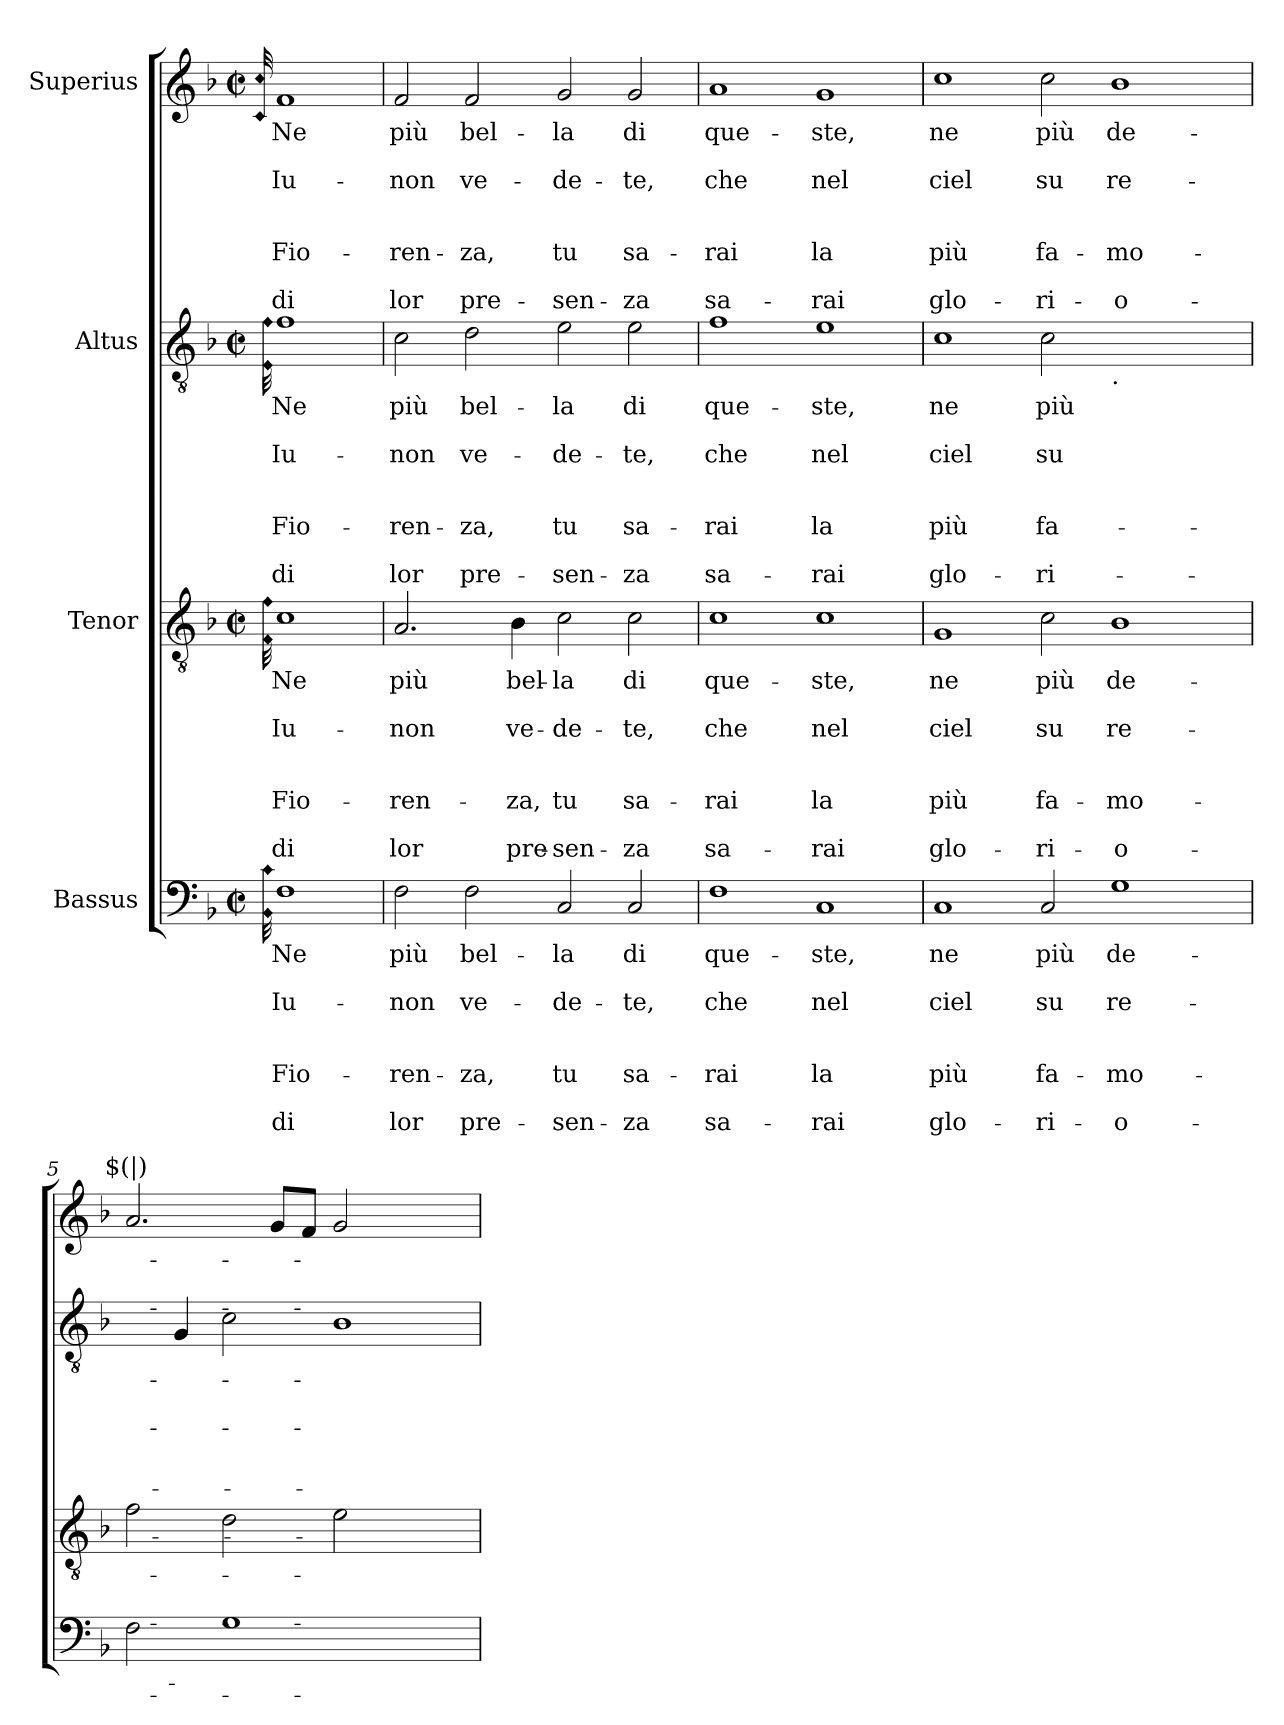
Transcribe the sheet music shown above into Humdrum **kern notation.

**kern	**text	**text	**text	**text	**text	**text	**text	**text	**kern	**text	**text	**text	**text	**text	**text	**text	**text	**kern	**text	**text	**text	**text	**text	**text	**text	**text	**kern	**text	**text	**text	**text	**text	**text	**text	**text
*part4	*part4	*part4	*part4	*part4	*part4	*part4	*part4	*part4	*part3	*part3	*part3	*part3	*part3	*part3	*part3	*part3	*part3	*part2	*part2	*part2	*part2	*part2	*part2	*part2	*part2	*part2	*part1	*part1	*part1	*part1	*part1	*part1	*part1	*part1	*part1
*staff4	*staff4	*staff4	*staff4	*staff4	*staff4	*staff4	*staff4	*staff4	*staff3	*staff3	*staff3	*staff3	*staff3	*staff3	*staff3	*staff3	*staff3	*staff2	*staff2	*staff2	*staff2	*staff2	*staff2	*staff2	*staff2	*staff2	*staff1	*staff1	*staff1	*staff1	*staff1	*staff1	*staff1	*staff1	*staff1
*I"Bassus	*	*	*	*	*	*	*	*	*I"Tenor	*	*	*	*	*	*	*	*	*I"Altus	*	*	*	*	*	*	*	*	*I"Superius	*	*	*	*	*	*	*	*
*clefF4	*	*	*	*	*	*	*	*	*clefGv2	*	*	*	*	*	*	*	*	*clefGv2	*	*	*	*	*	*	*	*	*clefG2	*	*	*	*	*	*	*	*
*k[b-]	*	*	*	*	*	*	*	*	*k[b-]	*	*	*	*	*	*	*	*	*k[b-]	*	*	*	*	*	*	*	*	*k[b-]	*	*	*	*	*	*	*	*
*F:	*	*	*	*	*	*	*	*	*F:	*	*	*	*	*	*	*	*	*F:	*	*	*	*	*	*	*	*	*F:	*	*	*	*	*	*	*	*
*M4/2	*	*	*	*	*	*	*	*	*M4/2	*	*	*	*	*	*	*	*	*M4/2	*	*	*	*	*	*	*	*	*M4/2	*	*	*	*	*	*	*	*
*met(c|)	*	*	*	*	*	*	*	*	*met(c|)	*	*	*	*	*	*	*	*	*met(c|)	*	*	*	*	*	*	*	*	*met(c|)	*	*	*	*	*	*	*	*
=1	=1	=1	=1	=1	=1	=1	=1	=1	=1	=1	=1	=1	=1	=1	=1	=1	=1	=1	=1	=1	=1	=1	=1	=1	=1	=1	=1	=1	=1	=1	=1	=1	=1	=1	=1
!	!	!	!	!	!	!	!	!	!	!	!	!	!	!	!	!	!	!	!	!	!	!	!	!	!	!	!LO:N:n=1:head=diamond	!	!	!	!	!	!	!	!
!	!	!	!	!	!	!	!	!	!	!	!	!	!	!	!	!	!	!LO:N:n=1:head=diamond	!	!	!	!	!	!	!	!	!LO:N:n=2:head=diamond	!	!	!	!	!	!	!	!
!	!	!	!	!	!	!	!	!	!LO:N:n=1:head=diamond	!	!	!	!	!	!	!	!	!LO:N:n=2:head=diamond	!	!	!	!	!	!	!	!	!	!	!	!	!	!	!	!	!
!LO:N:n=1:head=diamond	!	!	!	!	!	!	!	!	!LO:N:n=2:head=diamond	!	!	!	!	!	!	!	!	!	!	!	!	!	!	!	!	!	!	!	!	!	!	!	!	!	!
!LO:N:n=2:head=diamond	!	!	!	!	!	!	!	!	!	!	!	!	!	!	!	!	!	!	!	!	!	!	!	!	!	!	!	!	!	!	!	!	!	!	!
32qqBB- 32qqc	.	.	.	.	.	.	.	.	32qqF 32qqf	.	.	.	.	.	.	.	.	32qqE 32qqf	.	.	.	.	.	.	.	.	32qqc 32qqcc	.	.	.	.	.	.	.	.
!	!LO:LY:b	!	!LO:LY:b	!	!	!LO:LY:b	!	!LO:LY:b	!	!LO:LY:b	!	!LO:LY:b	!	!	!LO:LY:b	!	!LO:LY:b	!	!LO:LY:b	!	!LO:LY:b	!	!	!LO:LY:b	!	!LO:LY:b	!	!LO:LY:b	!	!LO:LY:b	!	!	!LO:LY:b	!	!LO:LY:b
1F	Ne	.	Iu-	.	.	-Fio-	.	-di	1c	Ne	.	Iu-	.	.	-Fio-	.	-di	1f	Ne	.	Iu-	.	.	-Fio-	.	-di	1f	Ne	.	Iu-	.	.	-Fio-	.	-di
=2	=2	=2	=2	=2	=2	=2	=2	=2	=2	=2	=2	=2	=2	=2	=2	=2	=2	=2	=2	=2	=2	=2	=2	=2	=2	=2	=2	=2	=2	=2	=2	=2	=2	=2	=2
!	!LO:LY:b	!	!LO:LY:b	!	!	!LO:LY:b	!	!LO:LY:b	!	!LO:LY:b	!	!LO:LY:b	!	!	!LO:LY:b	!	!LO:LY:b	!	!LO:LY:b	!	!LO:LY:b	!	!	!LO:LY:b	!	!LO:LY:b	!	!LO:LY:b	!	!LO:LY:b	!	!	!LO:LY:b	!	!LO:LY:b
2F	più	.	non	.	.	ren-	.	-lor	2.A	più	.	non	.	.	ren-	.	-lor	2c	più	.	non	.	.	ren-	.	-lor	2f	più	.	non	.	.	ren-	.	-lor
!	!LO:LY:b	!	!LO:LY:b	!	!	!LO:LY:b	!	!LO:LY:b	!	!	!	!	!	!	!	!	!	!	!LO:LY:b	!	!LO:LY:b	!	!	!LO:LY:b	!	!LO:LY:b	!	!LO:LY:b	!	!LO:LY:b	!	!	!LO:LY:b	!	!LO:LY:b
2F	bel-	.	-ve-	.	.	-za,	.	pre-	.	.	.	.	.	.	.	.	.	2d	bel-	.	-ve-	.	.	-za,	.	pre-	2f	bel-	.	-ve-	.	.	-za,	.	pre-
!	!	!	!	!	!	!	!	!	!	!LO:LY:b	!	!LO:LY:b	!	!	!LO:LY:b	!	!LO:LY:b	!	!	!	!	!	!	!	!	!	!	!	!	!	!	!	!	!	!
.	.	.	.	.	.	.	.	.	4B-	bel-	.	-ve-	.	.	-za,	.	pre-	.	.	.	.	.	.	.	.	.	.	.	.	.	.	.	.	.	.
!	!LO:LY:b	!	!LO:LY:b	!	!	!LO:LY:b	!	!LO:LY:b	!	!LO:LY:b	!	!LO:LY:b	!	!	!LO:LY:b	!	!LO:LY:b	!	!LO:LY:b	!	!LO:LY:b	!	!	!LO:LY:b	!	!LO:LY:b	!	!LO:LY:b	!	!LO:LY:b	!	!	!LO:LY:b	!	!LO:LY:b
2C	-la	.	de-	.	.	-tu	.	sen-	2c	-la	.	de-	.	.	-tu	.	sen-	2e	-la	.	de-	.	.	-tu	.	sen-	2g	-la	.	de-	.	.	-tu	.	sen-
!	!LO:LY:b	!	!LO:LY:b	!	!	!LO:LY:b	!	!LO:LY:b	!	!LO:LY:b	!	!LO:LY:b	!	!	!LO:LY:b	!	!LO:LY:b	!	!LO:LY:b	!	!LO:LY:b	!	!	!LO:LY:b	!	!LO:LY:b	!	!LO:LY:b	!	!LO:LY:b	!	!	!LO:LY:b	!	!LO:LY:b
2C	-di	.	te,	.	.	sa-	.	-za	2c	-di	.	te,	.	.	sa-	.	-za	2e	-di	.	te,	.	.	sa-	.	-za	2g	-di	.	te,	.	.	sa-	.	-za
=3	=3	=3	=3	=3	=3	=3	=3	=3	=3	=3	=3	=3	=3	=3	=3	=3	=3	=3	=3	=3	=3	=3	=3	=3	=3	=3	=3	=3	=3	=3	=3	=3	=3	=3	=3
!	!LO:LY:b	!	!LO:LY:b	!	!	!LO:LY:b	!	!LO:LY:b	!	!LO:LY:b	!	!LO:LY:b	!	!	!LO:LY:b	!	!LO:LY:b	!	!LO:LY:b	!	!LO:LY:b	!	!	!LO:LY:b	!	!LO:LY:b	!	!LO:LY:b	!	!LO:LY:b	!	!	!LO:LY:b	!	!LO:LY:b
1F	que-	.	-che	.	.	rai	.	sa-	1c	que-	.	-che	.	.	rai	.	sa-	1f	que-	.	-che	.	.	rai	.	sa-	1a	que-	.	-che	.	.	rai	.	sa-
!	!LO:LY:b	!	!LO:LY:b	!	!	!LO:LY:b	!	!LO:LY:b	!	!LO:LY:b	!	!LO:LY:b	!	!	!LO:LY:b	!	!LO:LY:b	!	!LO:LY:b	!	!LO:LY:b	!	!	!LO:LY:b	!	!LO:LY:b	!	!LO:LY:b	!	!LO:LY:b	!	!	!LO:LY:b	!	!LO:LY:b
1C	-ste,	.	nel	.	.	la	.	rai	1c	-ste,	.	nel	.	.	la	.	rai	1e	-ste,	.	nel	.	.	la	.	rai	1g	-ste,	.	nel	.	.	la	.	rai
=4	=4	=4	=4	=4	=4	=4	=4	=4	=4	=4	=4	=4	=4	=4	=4	=4	=4	=4	=4	=4	=4	=4	=4	=4	=4	=4	=4	=4	=4	=4	=4	=4	=4	=4	=4
!	!LO:LY:b	!	!LO:LY:b	!	!	!LO:LY:b	!	!LO:LY:b	!	!LO:LY:b	!	!LO:LY:b	!	!	!LO:LY:b	!	!LO:LY:b	!	!LO:LY:b	!	!LO:LY:b	!	!	!LO:LY:b	!	!LO:LY:b	!	!LO:LY:b	!	!LO:LY:b	!	!	!LO:LY:b	!	!LO:LY:b
1C	ne	.	ciel	.	.	più	.	glo-	1G	ne	.	ciel	.	.	più	.	glo-	1c	ne	.	ciel	.	.	più	.	glo-	1cc	ne	.	ciel	.	.	più	.	glo-
!	!LO:LY:b	!	!LO:LY:b	!	!	!LO:LY:b	!	!LO:LY:b	!	!LO:LY:b	!	!LO:LY:b	!	!	!LO:LY:b	!	!LO:LY:b	!	!LO:LY:b	!	!LO:LY:b	!	!	!LO:LY:b	!	!LO:LY:b	!	!LO:LY:b	!	!LO:LY:b	!	!	!LO:LY:b	!	!LO:LY:b
2C	-più	.	su	.	.	fa-	.	-ri-	2c	-più	.	su	.	.	fa-	.	-ri-	2c	-più	.	su	.	.	fa-	.	-ri-	2cc	-più	.	su	.	.	fa-	.	-ri-
!	!	!	!	!	!	!	!	!	!	!	!	!	!	!	!	!	!	!LO:TX:b:t=.	!	!	!	!	!	!	!	!	!	!	!	!	!	!	!	!	!
!	!LO:LY:b	!	!LO:LY:b	!	!	!LO:LY:b	!	!LO:LY:b	!	!LO:LY:b	!	!LO:LY:b	!	!	!LO:LY:b	!	!LO:LY:b	!	!LO:LY:b	!	!LO:LY:b	!	!	!LO:LY:b	!	!LO:LY:b	!	!LO:LY:b	!	!LO:LY:b	!	!	!LO:LY:b	!	!LO:LY:b
1G	-de-	.	-re-	.	.	-mo-	.	-o-	1B-	-de-	.	-re-	.	.	-mo-	.	-o-	[2dyy	-de-	.	-re-	.	.	-mo-	.	-o-	1b-	-de-	.	-re-	.	.	-mo-	.	-o-
.	.	.	.	.	.	.	.	.	.	.	.	.	.	.	.	.	.	2ryy	.	.	.	.	.	.	.	.	.	.	.	.	.	.	.	.	.
=5	=5	=5	=5	=5	=5	=5	=5	=5	=5	=5	=5	=5	=5	=5	=5	=5	=5	=5	=5	=5	=5	=5	=5	=5	=5	=5	=5	=5	=5	=5	=5	=5	=5	=5	=5
!	!	!	!	!	!	!	!	!	!	!	!	!	!	!	!	!	!	!	!	!	!	!	!	!	!	!	!LO:TX:a:cj:t=$(|)	!	!	!	!	!	!	!	!
2F	.	.	.	.	.	.	.	.	2f	.	.	.	.	.	.	.	.	4dyy]	.	.	.	.	.	.	.	.	2.a	.	.	.	.	.	.	.	.
.	.	.	.	.	.	.	.	.	.	.	.	.	.	.	.	.	.	4G	.	.	.	.	.	.	.	.	.	.	.	.	.	.	.	.	.
1G	.	.	.	.	.	.	.	.	2d	.	.	.	.	.	.	.	.	2c	.	.	.	.	.	.	.	.	.	.	.	.	.	.	.	.	.
.	.	.	.	.	.	.	.	.	.	.	.	.	.	.	.	.	.	.	.	.	.	.	.	.	.	.	8gL	.	.	.	.	.	.	.	.
.	.	.	.	.	.	.	.	.	.	.	.	.	.	.	.	.	.	.	.	.	.	.	.	.	.	.	8fJ	.	.	.	.	.	.	.	.
.	.	.	.	.	.	.	.	.	2e	.	.	.	.	.	.	.	.	1B-	.	.	.	.	.	.	.	.	2g	.	.	.	.	.	.	.	.
2ryy	.	.	.	.	.	.	.	.	2ryy	.	.	.	.	.	.	.	.	.	.	.	.	.	.	.	.	.	2ryy	.	.	.	.	.	.	.	.
=	=	=	=	=	=	=	=	=	=	=	=	=	=	=	=	=	=	=	=	=	=	=	=	=	=	=	=	=	=	=	=	=	=	=	=
*-	*-	*-	*-	*-	*-	*-	*-	*-	*-	*-	*-	*-	*-	*-	*-	*-	*-	*-	*-	*-	*-	*-	*-	*-	*-	*-	*-	*-	*-	*-	*-	*-	*-	*-	*-
